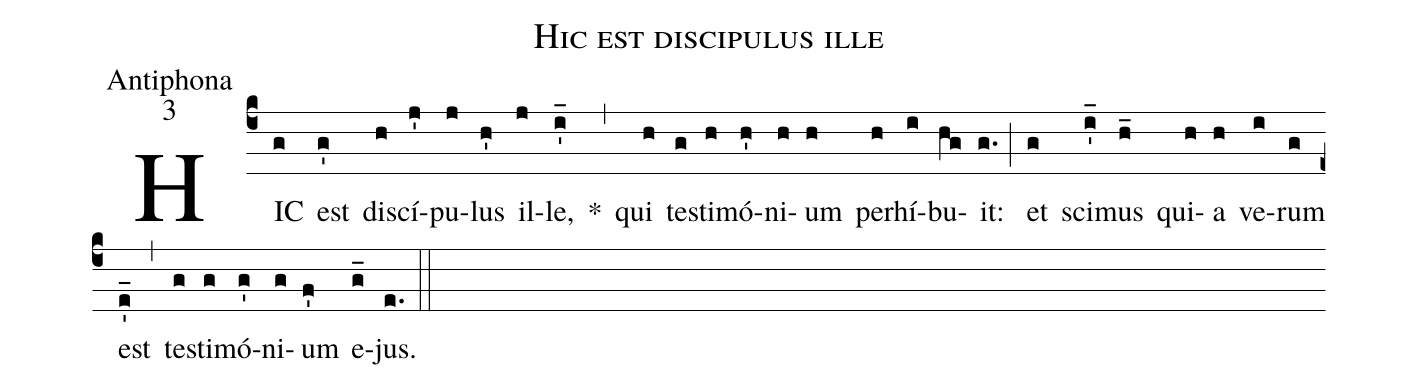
name:Hic est discipulus ille;
office-part:Antiphona;
mode:3;
%%
(c4) HIC(g) est(g') di(h)scí(j')pu(j)lus(h') il(j)le,(i'_) *(,) qui(h) te(g)sti(h)mó(h')ni(h)um(h) per(h)hí(i)bu(hg)it:(g.) (;) et(g) sci(i'_)mus(h_) qui(h)a(h) ve(i)rum(g) est(e'_) (,) te(g)sti(g)mó(g')ni(g)um(f') e(g_)jus.(e.) (::)
